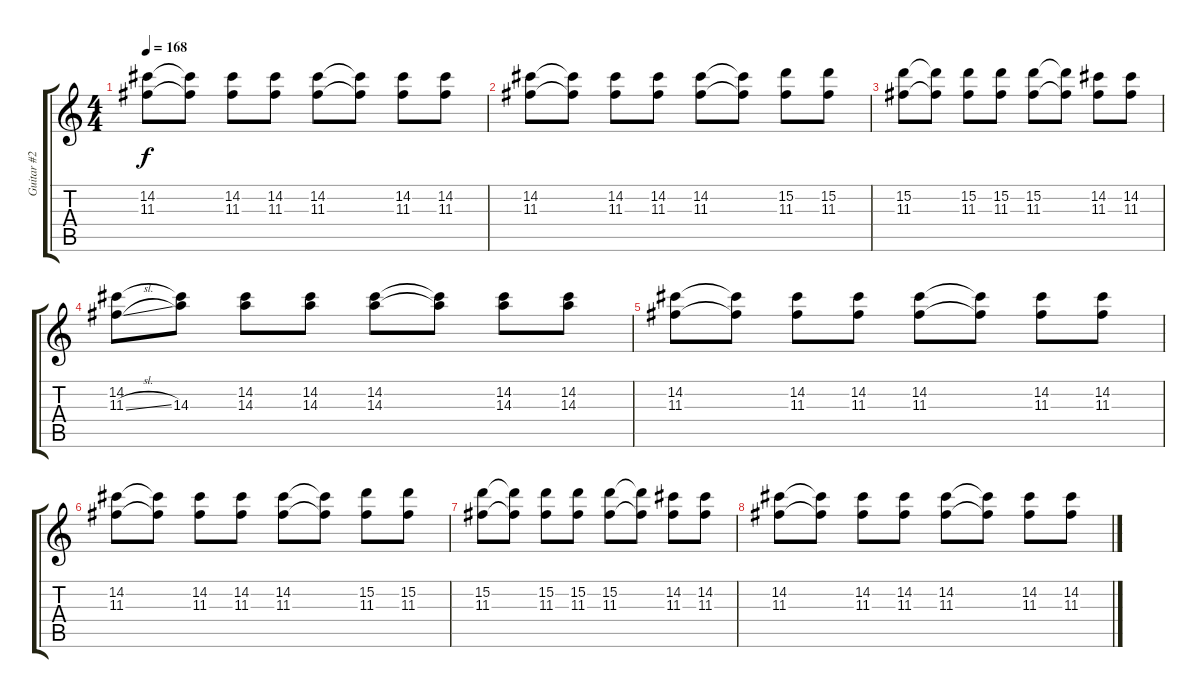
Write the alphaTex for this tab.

\track ("Guitar #2" "Guitar #2") {instrument overdrivenguitar}
\staff {score tabs}
\tuning (E4 B3 G3 D3 A2 D2) {hide}
\ts (4 4)
\tempo 168
\clef g2
\ks c
(14.2 11.3).8{dy f volume 13} (14.2{t} 11.3{t}).8 (14.2 11.3).8 (14.2 11.3).8 (14.2 11.3).8 (14.2{t} 11.3{t}).8 (14.2 11.3).8 (14.2 11.3).8 |
(14.2 11.3).8 (14.2{t} 11.3{t}).8 (14.2 11.3).8 (14.2 11.3).8 (14.2 11.3).8 (14.2{t} 11.3{t}).8 (15.2 11.3).8 (15.2 11.3).8 |
(15.2 11.3).8 (15.2{t} 11.3{t}).8 (15.2 11.3).8 (15.2 11.3).8 (15.2 11.3).8 (15.2{t} 11.3{t}).8 (14.2 11.3).8 (14.2 11.3).8 |
(14.2 11.3{sl}).8 (14.2{t} 14.3).8 (14.2 14.3).8 (14.2 14.3).8 (14.2 14.3).8 (14.2{t} 14.3{t}).8 (14.2 14.3).8 (14.2 14.3).8 |
(14.2 11.3).8 (14.2{t} 11.3{t}).8 (14.2 11.3).8 (14.2 11.3).8 (14.2 11.3).8 (14.2{t} 11.3{t}).8 (14.2 11.3).8 (14.2 11.3).8 |
(14.2 11.3).8 (14.2{t} 11.3{t}).8 (14.2 11.3).8 (14.2 11.3).8 (14.2 11.3).8 (14.2{t} 11.3{t}).8 (15.2 11.3).8 (15.2 11.3).8 |
(15.2 11.3).8 (15.2{t} 11.3{t}).8 (15.2 11.3).8 (15.2 11.3).8 (15.2 11.3).8 (15.2{t} 11.3{t}).8 (14.2 11.3).8 (14.2 11.3).8 |
(14.2 11.3).8 (14.2{t} 11.3{t}).8 (14.2 11.3).8 (14.2 11.3).8 (14.2 11.3).8 (14.2{t} 11.3{t}).8 (14.2 11.3).8 (14.2 11.3).8
